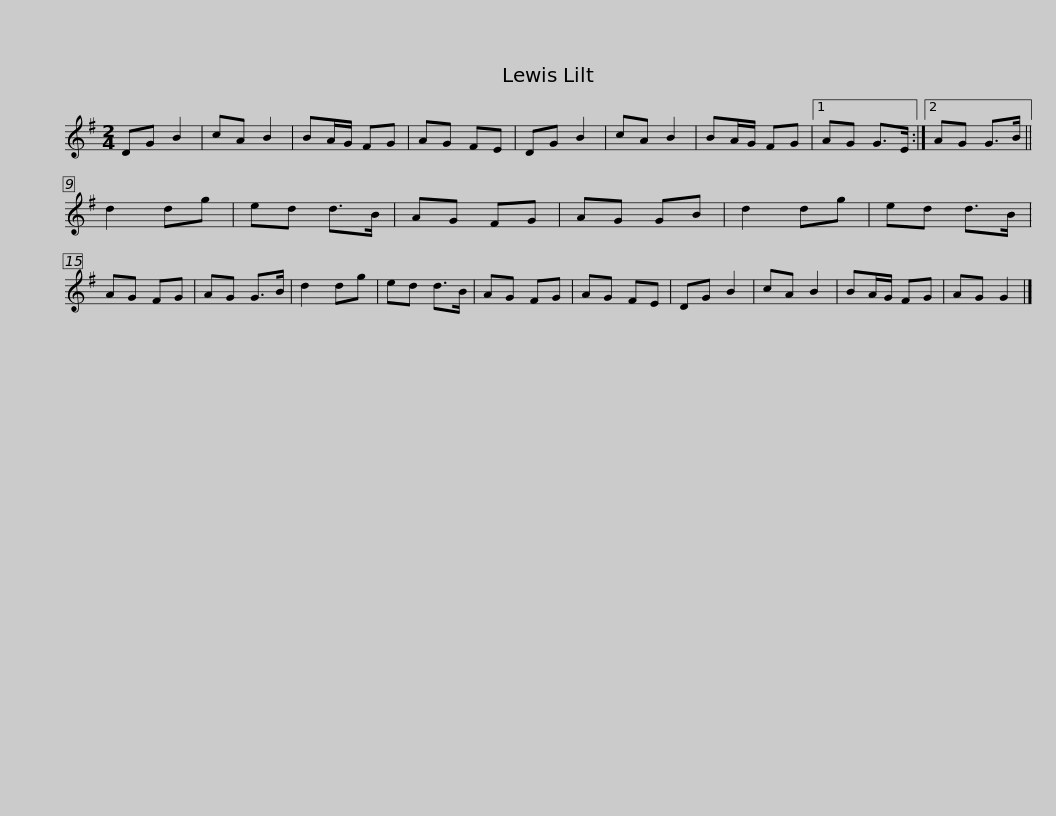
X:1
L:1/8
M:2/4
I:linebreak $
K:G
V:1 treble
V:1
 DG B2 | cA B2 | BA/G/ FG | AG FE | DG B2 | %5
 cA B2 | BA/G/ FG |1 AG G>E :|2 AG G>B || d2 dg | %10
 ed d>B |$ AG FG | AG GB | d2 dg | ed d>B | %15
 AG FG | AG G>B | d2 dg | ed d>B | AG FG | %20
 AG FE | DG B2 |$ cA B2 | BA/G/ FG | AG G2 |] %25
